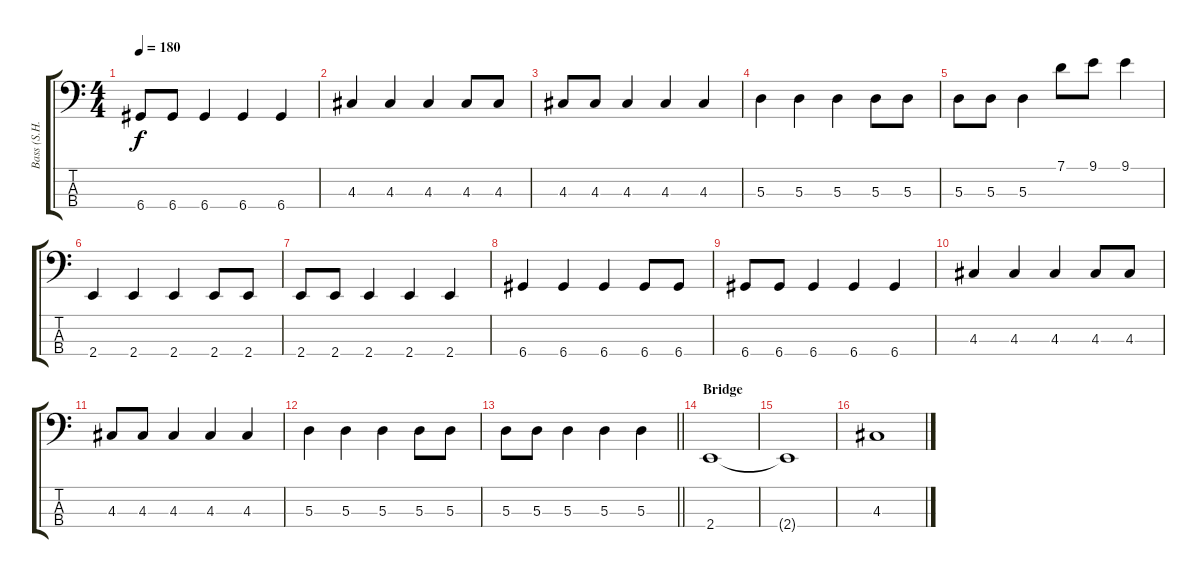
\track ("Bass (S.H. Cho)" "Bass (S.H.") {instrument electricbassfinger}
\staff {score tabs}
\tuning (G2 D2 A1 D1) {hide}
\ts (4 4)
\tempo 180
\clef f4
\ks c
6.4.8{dy f} 6.4.8 6.4.4 6.4.4 6.4.4 |
4.3.4 4.3.4 4.3.4 4.3.8 4.3.8 |
4.3.8 4.3.8 4.3.4 4.3.4 4.3.4 |
5.3.4 5.3.4 5.3.4 5.3.8 5.3.8 |
5.3.8 5.3.8 5.3.4 7.1.8 9.1.8 9.1.4 |
2.4.4 2.4.4 2.4.4 2.4.8 2.4.8 |
2.4.8 2.4.8 2.4.4 2.4.4 2.4.4 |
6.4.4 6.4.4 6.4.4 6.4.8 6.4.8 |
6.4.8 6.4.8 6.4.4 6.4.4 6.4.4 |
4.3.4 4.3.4 4.3.4 4.3.8 4.3.8 |
4.3.8 4.3.8 4.3.4 4.3.4 4.3.4 |
5.3.4 5.3.4 5.3.4 5.3.8 5.3.8 |
\barLineRight lightlight
5.3.8 5.3.8 5.3.4 5.3.4 5.3.4 |
\section ("" "Bridge")
2.4.1 |
2.4{t}.1 |
4.3.1
